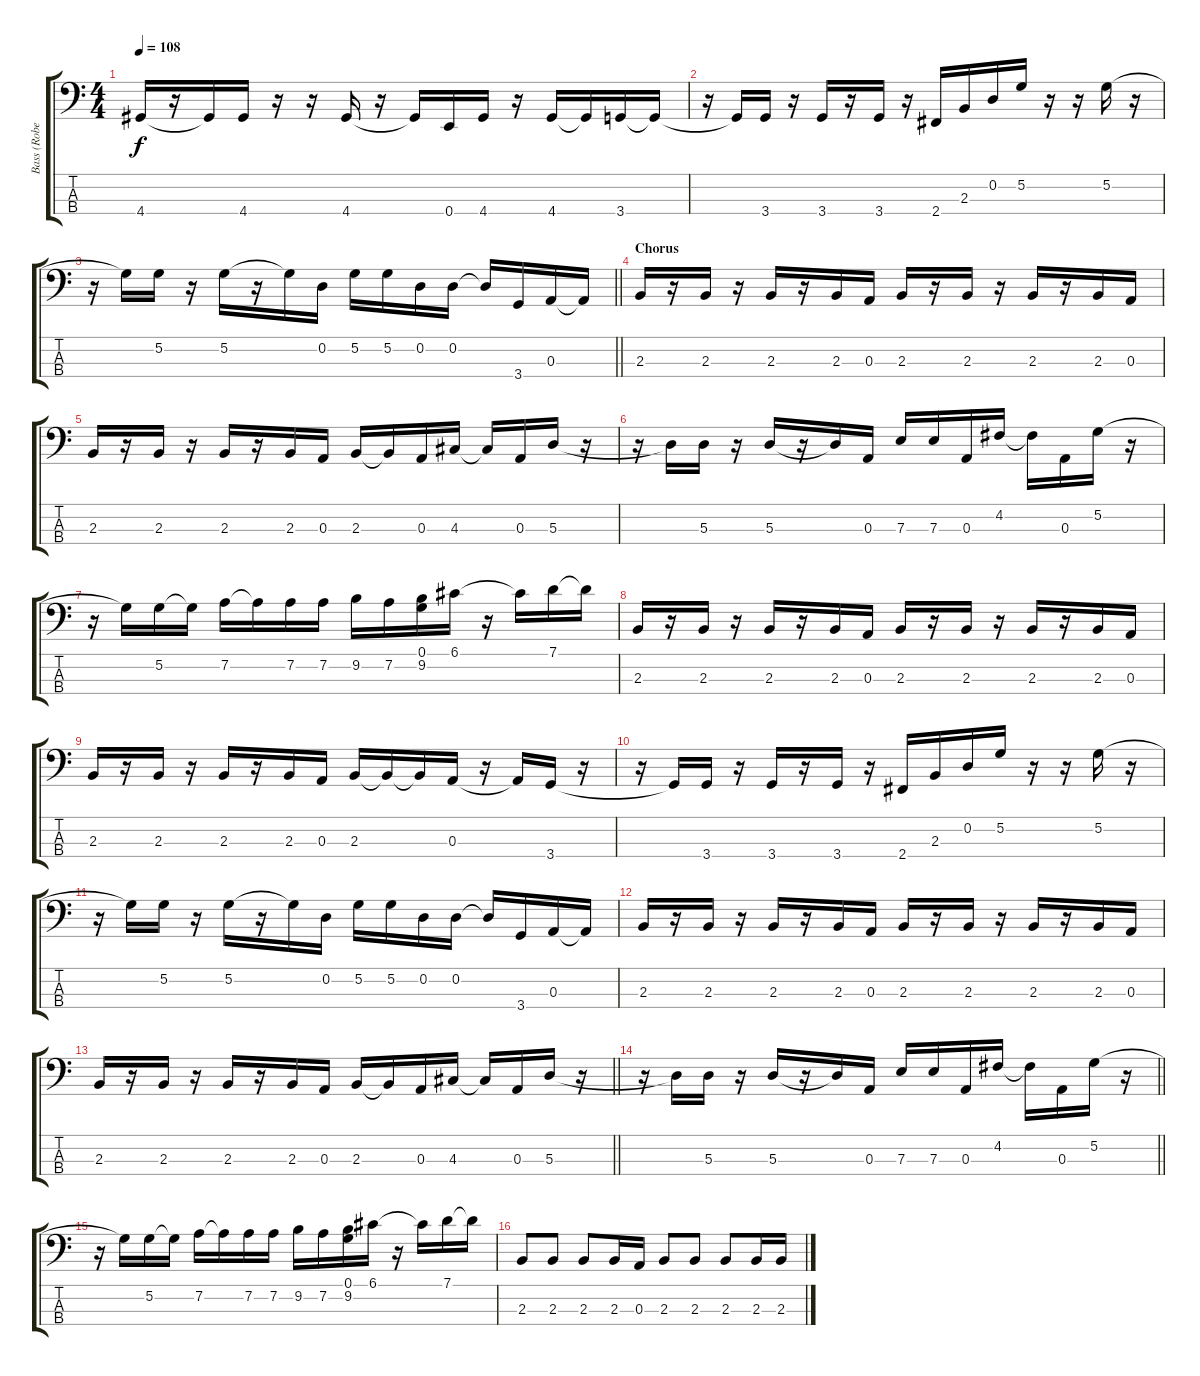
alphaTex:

\track ("Bass (Robert DeLeo)" "Bass (Robe") {instrument electricbassfinger}
\staff {score tabs}
\tuning (G2 D2 A1 E1) {hide}
\ts (4 4)
\tempo 108
\clef f4
\ks c
4.4.16{dy f} r.16 4.4{t}.16 4.4.16 r.16 r.16 4.4.16 r.16 4.4{t}.16 0.4.16 4.4.16 r.16 4.4.16 4.4{t}.16 3.4.16 3.4{t}.16 |
r.16 3.4{t}.16 3.4.16 r.16 3.4.16 r.16 3.4.16 r.16 2.4.16 2.3.16 0.2.16 5.2.16 r.16 r.16 5.2.16 r.16 |
\barLineRight lightlight
r.16 5.2{t}.16 5.2.16 r.16 5.2.16 r.16 5.2{t}.16 0.2.16 5.2.16 5.2.16 0.2.16 0.2.16 0.2{t}.16 3.4.16 0.3.16 0.3{t}.16 |
\section ("" "Chorus")
2.3.16 r.16 2.3.16 r.16 2.3.16 r.16 2.3.16 0.3.16 2.3.16 r.16 2.3.16 r.16 2.3.16 r.16 2.3.16 0.3.16 |
2.3.16 r.16 2.3.16 r.16 2.3.16 r.16 2.3.16 0.3.16 2.3.16 2.3{t}.16 0.3.16 4.3.16 4.3{t}.16 0.3.16 5.3.16 r.16 |
r.16 5.3{t}.16 5.3.16 r.16 5.3.16 r.16 5.3{t}.16 0.3.16 7.3.16 7.3.16 0.3.16 4.2.16 4.2{t}.16 0.3.16 5.2.16 r.16 |
r.16 5.2{t}.16 5.2.16 5.2{t}.16 7.2.16 7.2{t}.16 7.2.16 7.2.16 9.2.16 7.2.16 (0.1 9.2).16 6.1.16 r.16 6.1{t}.16 7.1.16 7.1{t}.16 |
2.3.16 r.16 2.3.16 r.16 2.3.16 r.16 2.3.16 0.3.16 2.3.16 r.16 2.3.16 r.16 2.3.16 r.16 2.3.16 0.3.16 |
2.3.16 r.16 2.3.16 r.16 2.3.16 r.16 2.3.16 0.3.16 2.3.16 2.3{t}.16 2.3{t}.16 0.3.16 r.16 0.3{t}.16 3.4.16 r.16 |
r.16 3.4{t}.16 3.4.16 r.16 3.4.16 r.16 3.4.16 r.16 2.4.16 2.3.16 0.2.16 5.2.16 r.16 r.16 5.2.16 r.16 |
r.16 5.2{t}.16 5.2.16 r.16 5.2.16 r.16 5.2{t}.16 0.2.16 5.2.16 5.2.16 0.2.16 0.2.16 0.2{t}.16 3.4.16 0.3.16 0.3{t}.16 |
2.3.16 r.16 2.3.16 r.16 2.3.16 r.16 2.3.16 0.3.16 2.3.16 r.16 2.3.16 r.16 2.3.16 r.16 2.3.16 0.3.16 |
\barLineRight lightlight
2.3.16 r.16 2.3.16 r.16 2.3.16 r.16 2.3.16 0.3.16 2.3.16 2.3{t}.16 0.3.16 4.3.16 4.3{t}.16 0.3.16 5.3.16 r.16 |
\barLineRight lightlight
r.16 5.3{t}.16 5.3.16 r.16 5.3.16 r.16 5.3{t}.16 0.3.16 7.3.16 7.3.16 0.3.16 4.2.16 4.2{t}.16 0.3.16 5.2.16 r.16 |
r.16 5.2{t}.16 5.2.16 5.2{t}.16 7.2.16 7.2{t}.16 7.2.16 7.2.16 9.2.16 7.2.16 (0.1 9.2).16 6.1.16 r.16 6.1{t}.16 7.1.16 7.1{t}.16 |
2.3.8 2.3.8 2.3.8 2.3.16 0.3.16 2.3.8 2.3.8 2.3.8 2.3.16 2.3.16
